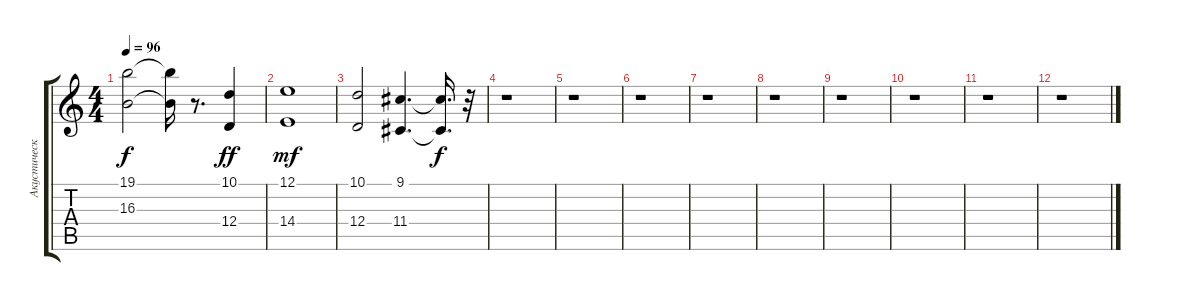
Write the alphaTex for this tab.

\track ("Акустический Гранд Роял" "Акустическ") {instrument acousticgrandpiano}
\staff {score tabs}
\tuning (E4 B3 G3 D3 A2 E2) {hide}
\ts (4 4)
\tempo 96
\clef g2
\ks c
(19.1{t} 16.3{t}).2{dy f} (19.1{t} 16.3{t}).16 r.8{d} (10.1 12.4).4{dy ff} |
(12.1 14.4).1{dy mf} |
(10.1 12.4).2 (9.1 11.4).4{d} (9.1{t} 11.4{t}).16{d dy f} r.32 |
r.1 |
r.1 |
r.1 |
r.1 |
r.1 |
r.1 |
r.1 |
r.1 |
r.1
